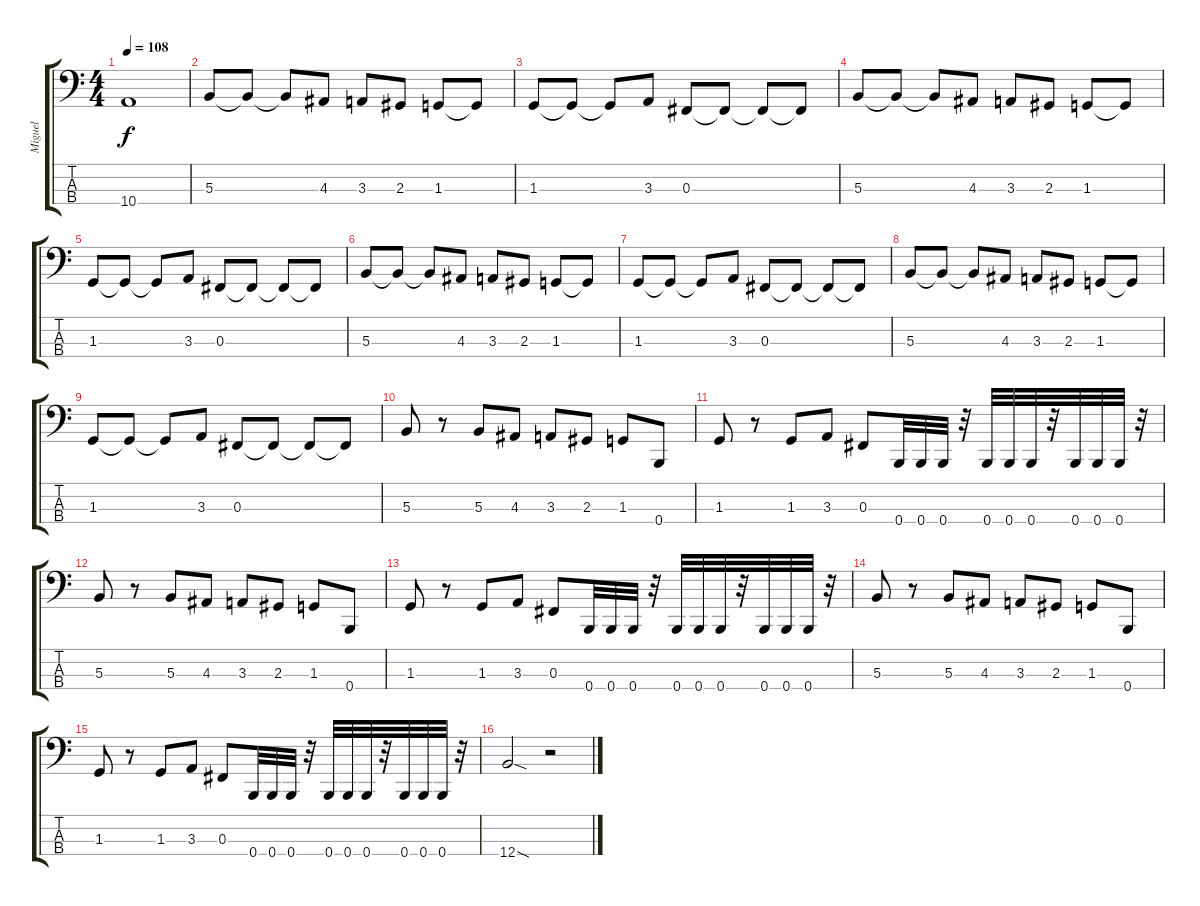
\track ("Miguel" "Miguel") {instrument electricbasspick}
\staff {score tabs}
\tuning (E2 B1 Gb1 B0) {hide}
\ts (4 4)
\tempo 108
\clef f4
\ks c
10.4.1{dy f} |
5.3.8 5.3{t}.8 5.3{t}.8 4.3.8 3.3.8 2.3.8 1.3.8 1.3{t}.8 |
1.3.8 1.3{t}.8 1.3{t}.8 3.3.8 0.3.8 0.3{t}.8 0.3{t}.8 0.3{t}.8 |
5.3.8 5.3{t}.8 5.3{t}.8 4.3.8 3.3.8 2.3.8 1.3.8 1.3{t}.8 |
1.3.8 1.3{t}.8 1.3{t}.8 3.3.8 0.3.8 0.3{t}.8 0.3{t}.8 0.3{t}.8 |
5.3.8 5.3{t}.8 5.3{t}.8 4.3.8 3.3.8 2.3.8 1.3.8 1.3{t}.8 |
1.3.8 1.3{t}.8 1.3{t}.8 3.3.8 0.3.8 0.3{t}.8 0.3{t}.8 0.3{t}.8 |
5.3.8 5.3{t}.8 5.3{t}.8 4.3.8 3.3.8 2.3.8 1.3.8 1.3{t}.8 |
1.3.8 1.3{t}.8 1.3{t}.8 3.3.8 0.3.8 0.3{t}.8 0.3{t}.8 0.3{t}.8 |
5.3.8 r.8 5.3.8 4.3.8 3.3.8 2.3.8 1.3.8 0.4.8 |
1.3.8 r.8 1.3.8 3.3.8 0.3.8 0.4.32 0.4.32 0.4.32 r.32 0.4.32 0.4.32 0.4.32 r.32 0.4.32 0.4.32 0.4.32 r.32 |
5.3.8{volume 8} r.8 5.3.8 4.3.8 3.3.8 2.3.8 1.3.8 0.4.8 |
1.3.8 r.8 1.3.8 3.3.8 0.3.8 0.4.32 0.4.32 0.4.32 r.32 0.4.32 0.4.32 0.4.32 r.32 0.4.32 0.4.32 0.4.32 r.32 |
5.3.8 r.8 5.3.8 4.3.8 3.3.8 2.3.8 1.3.8 0.4.8 |
1.3.8 r.8 1.3.8 3.3.8 0.3.8 0.4.32 0.4.32 0.4.32 r.32 0.4.32 0.4.32 0.4.32 r.32 0.4.32 0.4.32 0.4.32 r.32 |
12.4{sod}.2{volume 16} r.2
